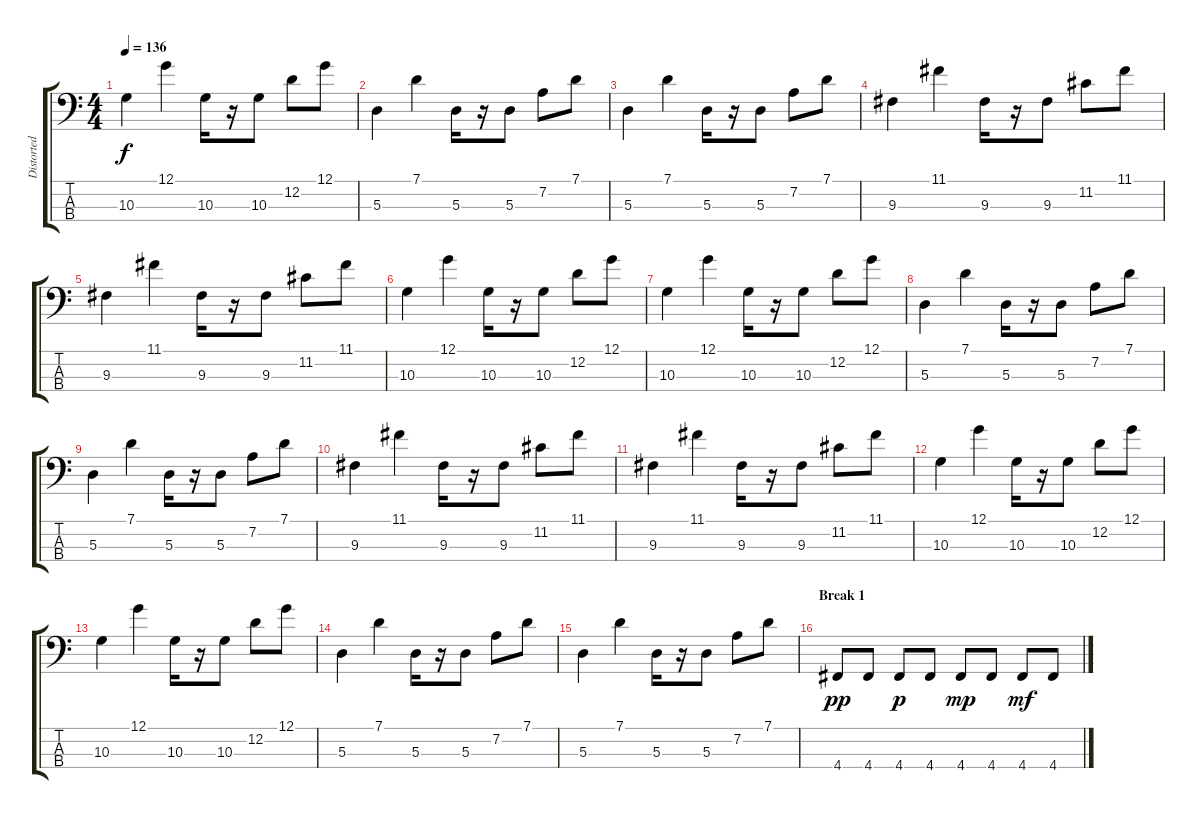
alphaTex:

\track ("Distorted Bass Drop D" "Distorted ") {instrument distortionguitar}
\staff {score tabs}
\tuning (G2 D2 A1 D1) {hide}
\ts (4 4)
\tempo 136
\clef f4
\ks c
10.3.4{dy f} 12.1.4 10.3.16 r.16 10.3.8 12.2.8 12.1.8 |
5.3.4 7.1.4 5.3.16 r.16 5.3.8 7.2.8 7.1.8 |
5.3.4 7.1.4 5.3.16 r.16 5.3.8 7.2.8 7.1.8 |
9.3.4 11.1.4 9.3.16 r.16 9.3.8 11.2.8 11.1.8 |
9.3.4 11.1.4 9.3.16 r.16 9.3.8 11.2.8 11.1.8 |
10.3.4 12.1.4 10.3.16 r.16 10.3.8 12.2.8 12.1.8 |
10.3.4 12.1.4 10.3.16 r.16 10.3.8 12.2.8 12.1.8 |
5.3.4 7.1.4 5.3.16 r.16 5.3.8 7.2.8 7.1.8 |
5.3.4 7.1.4 5.3.16 r.16 5.3.8 7.2.8 7.1.8 |
9.3.4 11.1.4 9.3.16 r.16 9.3.8 11.2.8 11.1.8 |
9.3.4 11.1.4 9.3.16 r.16 9.3.8 11.2.8 11.1.8 |
10.3.4 12.1.4 10.3.16 r.16 10.3.8 12.2.8 12.1.8 |
10.3.4 12.1.4 10.3.16 r.16 10.3.8 12.2.8 12.1.8 |
5.3.4 7.1.4 5.3.16 r.16 5.3.8 7.2.8 7.1.8 |
5.3.4 7.1.4 5.3.16 r.16 5.3.8 7.2.8 7.1.8 |
\section ("" "Break 1")
4.4.8{dy pp} 4.4.8 4.4.8{dy p} 4.4.8 4.4.8{dy mp} 4.4.8 4.4.8{dy mf} 4.4.8
